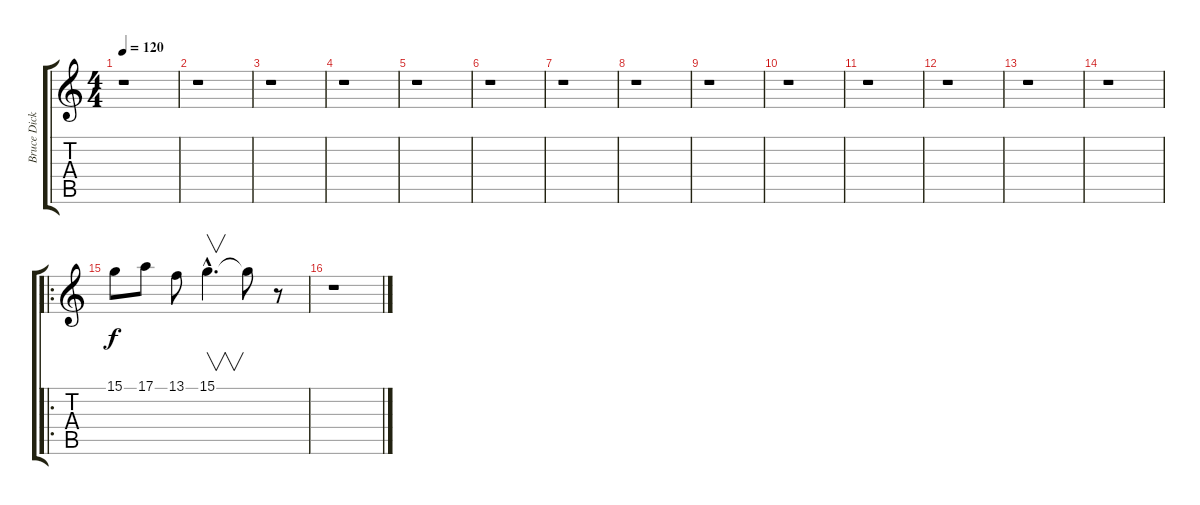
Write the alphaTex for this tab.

\track ("Bruce Dickinson" "Bruce Dick") {instrument violin}
\staff {score tabs}
\tuning (E4 B3 G3 D3 A2 E2) {hide}
\ts (4 4)
\tempo 120
\clef g2
\ks c
r.1{dy ff} |
r.1 |
r.1 |
r.1 |
r.1 |
r.1 |
r.1 |
r.1 |
r.1 |
r.1 |
r.1 |
r.1 |
r.1 |
r.1 |
\ro
15.1.8{dy f} 17.1.8 13.1.8 15.1{hac}.4{v d} 15.1{t}.8 r.8 |
r.1
